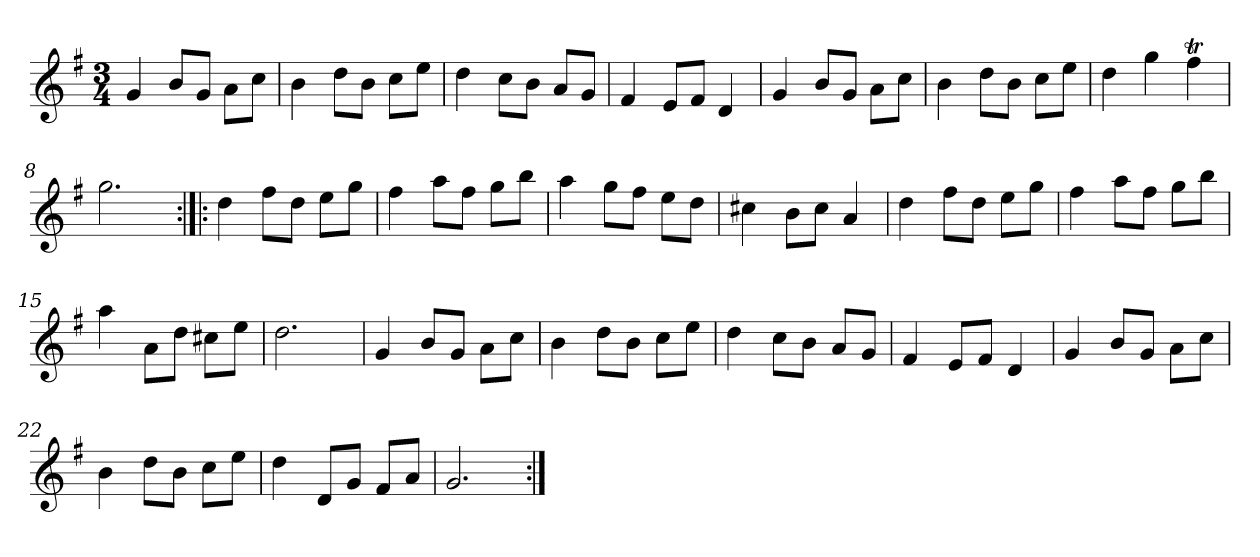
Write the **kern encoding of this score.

**kern
*part1
*staff1
*clefG2
*k[f#]
*G:
*M3/4
*MM120
=1
4g
8b/L
8g/J
8a\L
8cc\J
=2
4b
8dd\L
8b\J
8cc\L
8ee\J
=3
4dd
8cc\L
8b\J
8a/L
8g/J
=4
4f#
8e/L
8f#/J
4d
=5
4g
8b/L
8g/J
8a\L
8cc\J
=6
4b
8dd\L
8b\J
8cc\L
8ee\J
=7
4dd
4gg
4ff#t
=8
2.gg
=9:|!|:
4dd
8ff#\L
8dd\J
8ee\L
8gg\J
=10
4ff#
8aa\L
8ff#\J
8gg\L
8bb\J
=11
4aa
8gg\L
8ff#\J
8ee\L
8dd\J
=12
4cc#X
8b\L
8cc#\J
4a
=13
4dd
8ff#\L
8dd\J
8ee\L
8gg\J
=14
4ff#
8aa\L
8ff#\J
8gg\L
8bb\J
=15
4aa
8a\L
8dd\J
8cc#X\L
8ee\J
=16
2.dd
=17
4g
8b/L
8g/J
8a\L
8cc\J
=18
4b
8dd\L
8b\J
8cc\L
8ee\J
=19
4dd
8cc\L
8b\J
8a/L
8g/J
=20
4f#
8e/L
8f#/J
4d
=21
4g
8b/L
8g/J
8a\L
8cc\J
=22
4b
8dd\L
8b\J
8cc\L
8ee\J
=23
4dd
8d/L
8g/J
8f#/L
8a/J
=24
2.g
=:|!
*-
